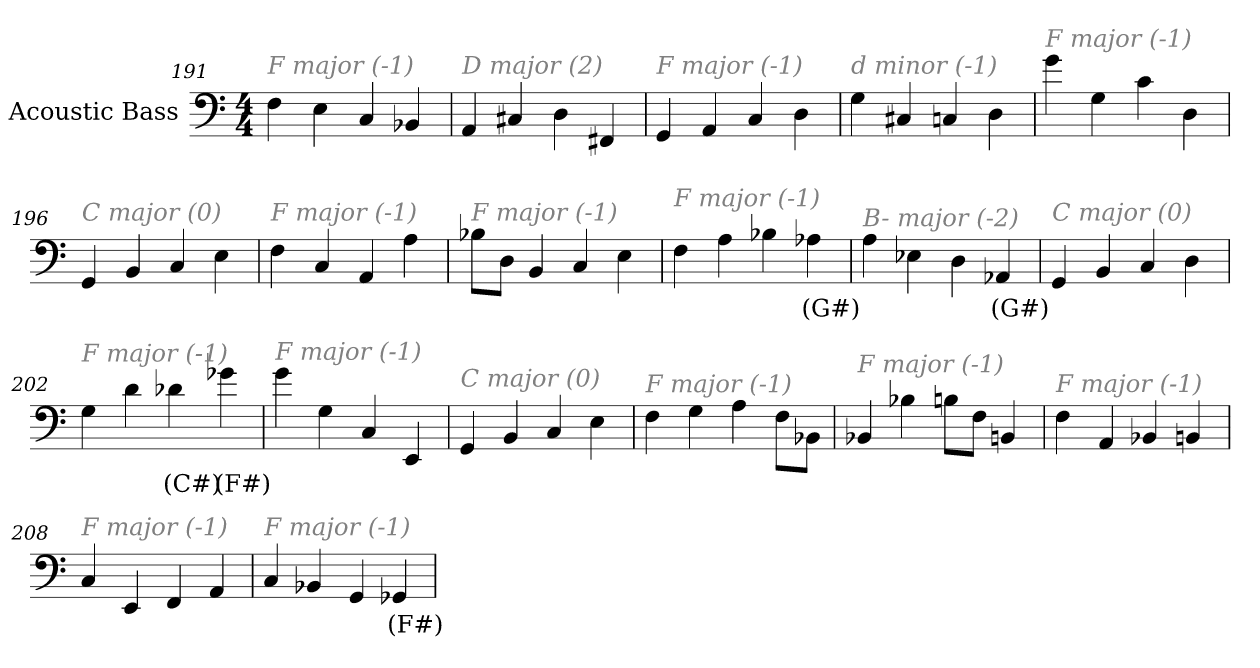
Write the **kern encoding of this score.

**kern	**text
*part1	*part1
*staff1	*staff1
*I"Acoustic Bass	*
*clefF4	*
*ITrd7c12	*
*k[]	*
*C:	*
*M4/4	*
=191	=191
!LO:TX:i:color=#808080:t=F major (-1)	!
4FF	.
4EE	.
4CC	.
4BBB-X	.
=192	=192
!LO:TX:i:color=#808080:t=D major (2)	!
4AAA	.
4CC#X	.
4DD	.
4FFF#X	.
=193	=193
!LO:TX:i:color=#808080:t=F major (-1)	!
4GGG	.
4AAA	.
4CC	.
4DD	.
=194	=194
!LO:TX:i:color=#808080:t=d minor (-1)	!
4GG	.
4CC#X	.
4CCn	.
4DD	.
=195	=195
!LO:TX:i:color=#808080:t=F major (-1)	!
4G	.
4GG	.
4C	.
4DD	.
=196	=196
!LO:TX:i:color=#808080:t=C major (0)	!
4GGG	.
4BBB	.
4CC	.
4EE	.
=197	=197
!LO:TX:i:color=#808080:t=F major (-1)	!
4FF	.
4CC	.
4AAA	.
4AA	.
=198	=198
!LO:TX:i:color=#808080:t=F major (-1)	!
8BB-XL	.
8DDJ	.
4BBB	.
4CC	.
4EE	.
=199	=199
!LO:TX:i:color=#808080:t=F major (-1)	!
4FF	.
4AA	.
4BB-X	.
4AA-Xi	(G#)
=200	=200
!LO:TX:i:color=#808080:t=B- major (-2)	!
4AA	.
4EE-X	.
4DD	.
4AAA-Xi	(G#)
=201	=201
!LO:TX:i:color=#808080:t=C major (0)	!
4GGG	.
4BBB	.
4CC	.
4DD	.
=202	=202
!LO:TX:i:color=#808080:t=F major (-1)	!
4GG	.
4D	.
4D-Xi	(C#)
4G-Xi	(F#)
=203	=203
!LO:TX:i:color=#808080:t=F major (-1)	!
4G	.
4GG	.
4CC	.
4EEE	.
=204	=204
!LO:TX:i:color=#808080:t=C major (0)	!
4GGG	.
4BBB	.
4CC	.
4EE	.
=205	=205
!LO:TX:i:color=#808080:t=F major (-1)	!
4FF	.
4GG	.
4AA	.
8FFL	.
8BBB-XJ	.
=206	=206
!LO:TX:i:color=#808080:t=F major (-1)	!
4BBB-X	.
4BB-X	.
8BBnL	.
8FFJ	.
4BBBn	.
=207	=207
!LO:TX:i:color=#808080:t=F major (-1)	!
4FF	.
4AAA	.
4BBB-X	.
4BBBn	.
=208	=208
!LO:TX:i:color=#808080:t=F major (-1)	!
4CC	.
4EEE	.
4FFF	.
4AAA	.
=209	=209
!LO:TX:i:color=#808080:t=F major (-1)	!
4CC	.
4BBB-X	.
4GGG	.
4GGG-Xi	(F#)
=	=
*-	*-
